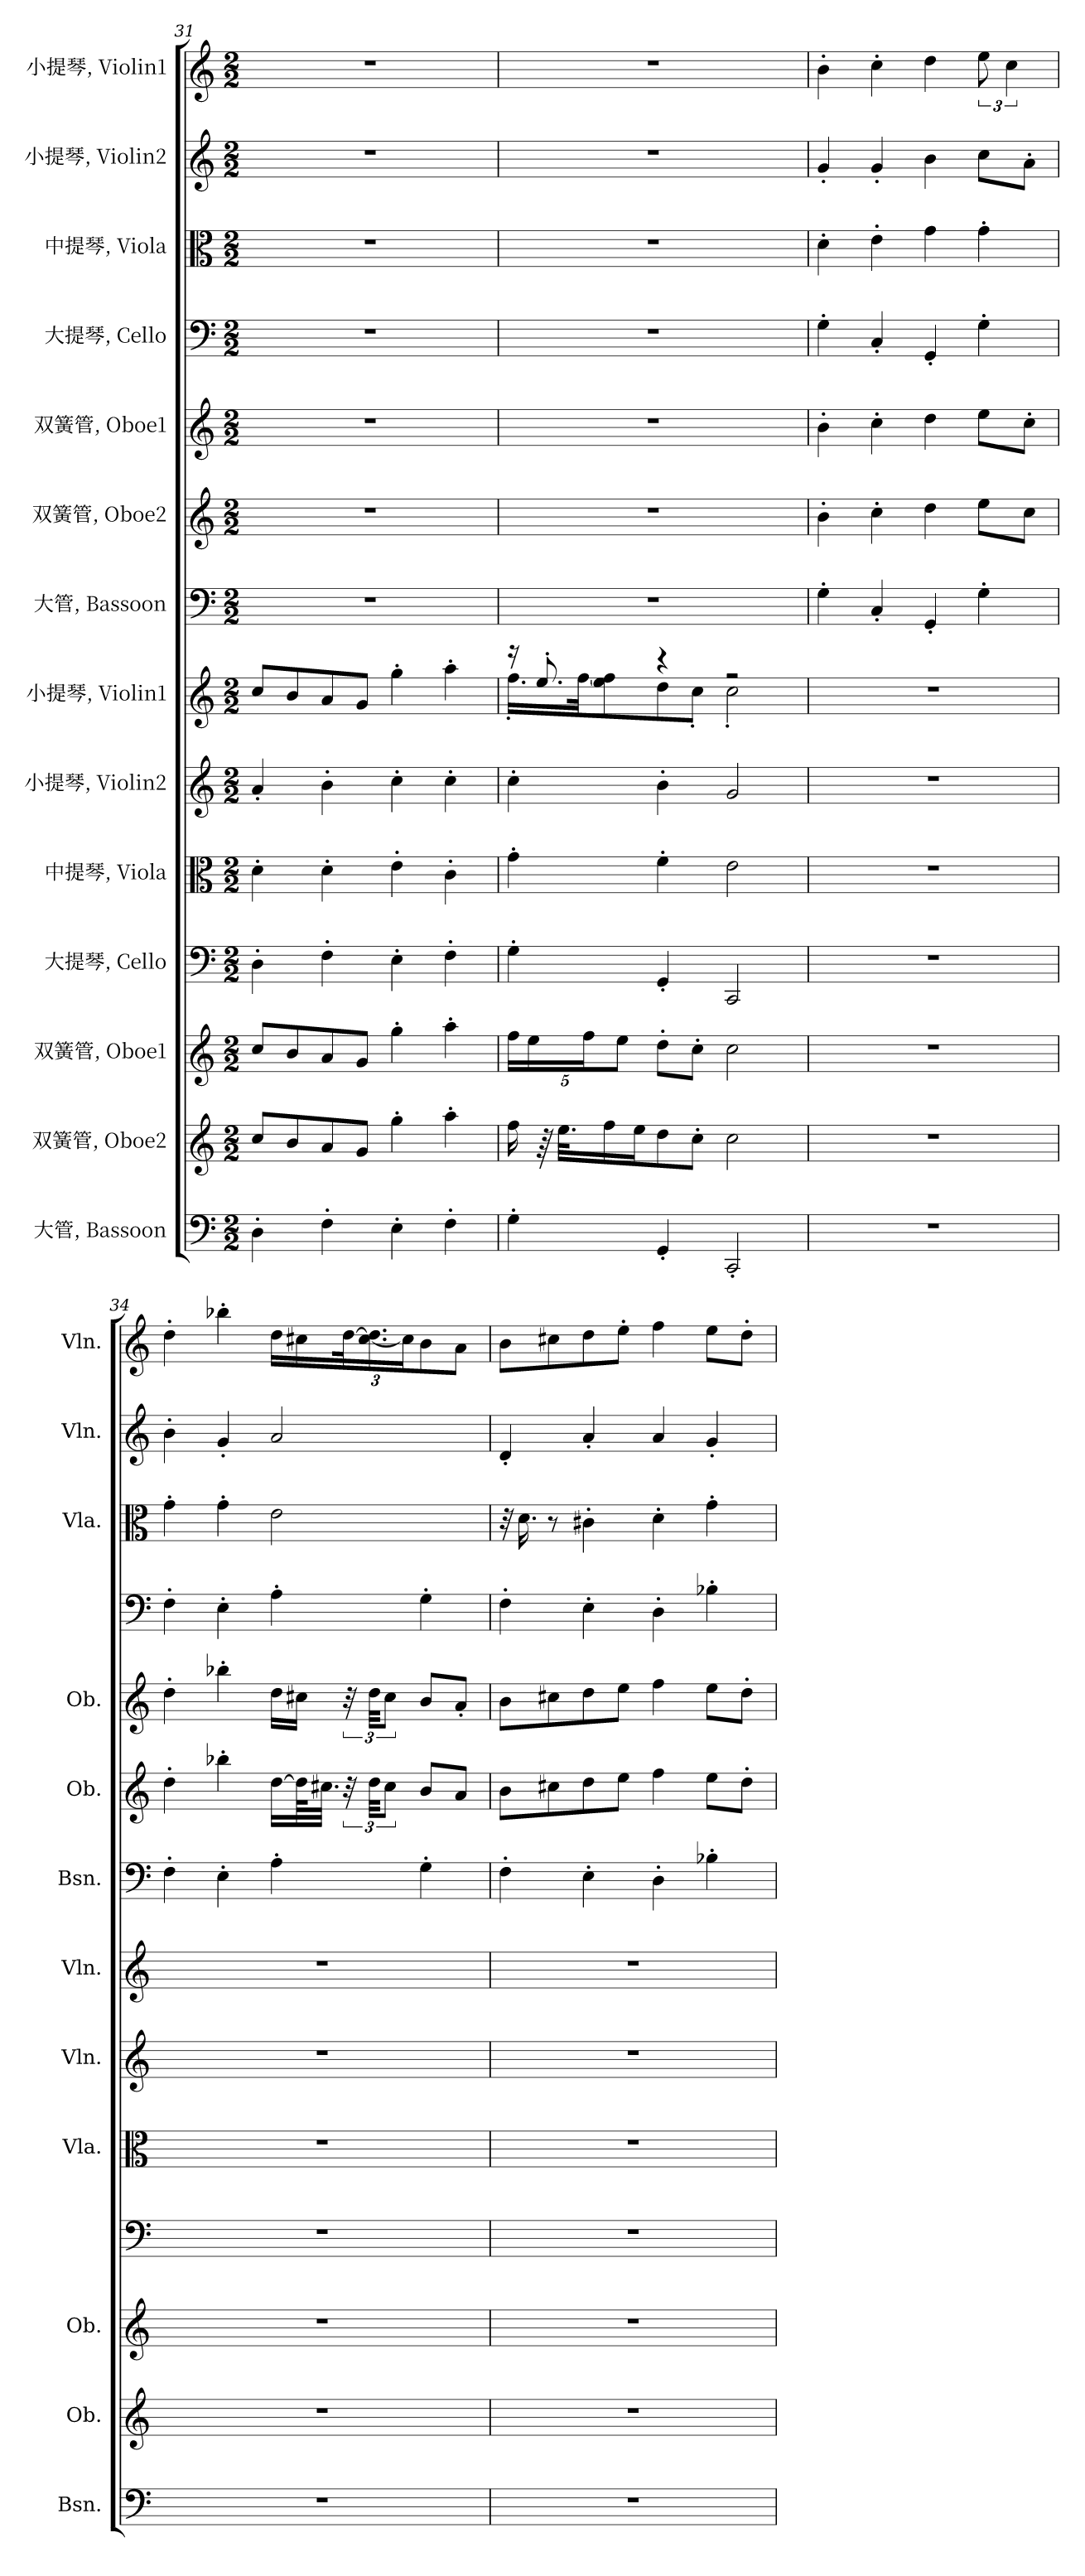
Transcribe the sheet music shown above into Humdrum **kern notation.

**kern	**kern	**kern	**kern	**kern	**kern	**kern	**kern	**kern	**kern	**kern	**kern	**kern	**kern
*part14	*part13	*part12	*part11	*part10	*part9	*part8	*part7	*part6	*part5	*part4	*part3	*part2	*part1
*staff14	*staff13	*staff12	*staff11	*staff10	*staff9	*staff8	*staff7	*staff6	*staff5	*staff4	*staff3	*staff2	*staff1
*I"大管, Bassoon	*I"双簧管, Oboe2	*I"双簧管, Oboe1	*I"大提琴, Cello	*I"中提琴, Viola	*I"小提琴, Violin2	*I"小提琴, Violin1	*I"大管, Bassoon	*I"双簧管, Oboe2	*I"双簧管, Oboe1	*I"大提琴, Cello	*I"中提琴, Viola	*I"小提琴, Violin2	*I"小提琴, Violin1
*I'Bsn.	*I'Ob.	*I'Ob.	*	*I'Vla.	*I'Vln.	*I'Vln.	*I'Bsn.	*I'Ob.	*I'Ob.	*	*I'Vla.	*I'Vln.	*I'Vln.
*clefF4	*clefG2	*clefG2	*clefF4	*clefC3	*clefG2	*clefG2	*clefF4	*clefG2	*clefG2	*clefF4	*clefC3	*clefG2	*clefG2
*k[]	*k[]	*k[]	*k[]	*k[]	*k[]	*k[]	*k[]	*k[]	*k[]	*k[]	*k[]	*k[]	*k[]
*M2/2	*M2/2	*M2/2	*M2/2	*M2/2	*M2/2	*M2/2	*M2/2	*M2/2	*M2/2	*M2/2	*M2/2	*M2/2	*M2/2
=31	=31	=31	=31	=31	=31	=31	=31	=31	=31	=31	=31	=31	=31
4D'\	8cc/L	8cc/L	4D'\	4d'\	4a'/	8cc/L	1r	1r	1r	1r	1r	1r	1r
.	8b/	8b/	.	.	.	8b/	.	.	.	.	.	.	.
4F'\	8a/	8a/	4F'\	4d'\	4b'\	8a/	.	.	.	.	.	.	.
.	8g/J	8g/J	.	.	.	8g/J	.	.	.	.	.	.	.
4E'\	4gg'\	4gg'\	4E'\	4e'\	4cc'\	4gg'\	.	.	.	.	.	.	.
4F'\	4aa'\	4aa'\	4F'\	4c'\	4cc'\	4aa'\	.	.	.	.	.	.	.
!!LO:PB:g=z
=32	=32	=32	=32	=32	=32	=32	=32	=32	=32	=32	=32	=32	=32
*	*	*Xbrackettup	*	*	*	*	*	*	*	*	*	*	*
*	*	*	*	*	*	*^	*	*	*	*	*	*	*
4G'\	16ff\	20ff\LL	4G'\	4g'\	4cc'\	16r	16.ff'\LL	1r	1r	1r	1r	1r	1r	1r
.	.	20ee\	.	.	.	.	.	.	.	.	.	.	.	.
.	64r	.	.	.	.	8.ee'/	.	.	.	.	.	.	.	.
.	32.ee\KLL	.	.	.	.	.	.	.	.	.	.	.	.	.
.	.	.	.	.	.	.	[32ff\JK	.	.	.	.	.	.	.
.	.	20ff\J	.	.	.	.	.	.	.	.	.	.	.	.
.	16ff\	.	.	.	.	.	8ee\ 8ff\]	.	.	.	.	.	.	.
.	.	10ee\J	.	.	.	.	.	.	.	.	.	.	.	.
.	16ee\J	.	.	.	.	.	.	.	.	.	.	.	.	.
4GG'/	8dd\	8dd'\L	4GG'/	4f'\	4b'\	4r	8dd\	.	.	.	.	.	.	.
.	8cc'\J	8cc'\J	.	.	.	.	8cc'\J	.	.	.	.	.	.	.
2CC'/	2cc\	2cc\	2CC/	2e\	2g/	2r	2cc'\	.	.	.	.	.	.	.
*	*	*	*	*	*	*v	*v	*	*	*	*	*	*	*
=33	=33	=33	=33	=33	=33	=33	=33	=33	=33	=33	=33	=33	=33
1r	1r	1r	1r	1r	1r	1r	4G'\	4b'\	4b'\	4G'\	4d'\	4g'/	4b'\
.	.	.	.	.	.	.	4C'/	4cc'\	4cc'\	4C'/	4e'\	4g'/	4cc'\
.	.	.	.	.	.	.	4GG'/	4dd\	4dd\	4GG'/	4g\	4b\	4dd\
.	.	.	.	.	.	.	4G'\	8ee\L	8ee\L	4G'\	4g'\	8cc\L	12ee\
.	.	.	.	.	.	.	.	.	.	.	.	.	6cc\
.	.	.	.	.	.	.	.	8cc\J	8cc'\J	.	.	8a'\J	.
=34	=34	=34	=34	=34	=34	=34	=34	=34	=34	=34	=34	=34	=34
1r	1r	1r	1r	1r	1r	1r	4F'\	4dd'\	4dd'\	4F'\	4g'\	4b'\	4dd'\
.	.	.	.	.	.	.	4E'\	4bb-X'\	4bb-X'\	4E'\	4g'\	4g'/	4bb-X'\
.	.	.	.	.	.	.	4A'\	[16dd\LL	16dd\LL	4A'\	2e\	2a/	16dd\LL
.	.	.	.	.	.	.	.	64dd\KL]	16cc#X\JJ	.	.	.	16cc#X\
.	.	.	.	.	.	.	.	32.cc#X\JJJ	.	.	.	.	.
*	*	*	*	*	*	*	*	*	*	*	*	*	*Xbrackettup
.	.	.	.	.	.	.	.	48r	48r	.	.	.	[48dd\K
.	.	.	.	.	.	.	.	48dd\KKL	48dd\KKL	.	.	.	[24.cc#\ 24.dd\]
.	.	.	.	.	.	.	.	12cc#\J	12cc#\J	.	.	.	.
.	.	.	.	.	.	.	.	.	.	.	.	.	24cc#\J]
.	.	.	.	.	.	.	4G'\	8b/L	8b/L	4G'\	.	.	8b\
.	.	.	.	.	.	.	.	8a/J	8a'/J	.	.	.	8a\J
=35	=35	=35	=35	=35	=35	=35	=35	=35	=35	=35	=35	=35	=35
1r	1r	1r	1r	1r	1r	1r	4F'\	8b\L	8b\L	4F'\	32r	4d'/	8b\L
.	.	.	.	.	.	.	.	.	.	.	16.d\	.	.
.	.	.	.	.	.	.	.	8cc#X\	8cc#X\	.	8r	.	8cc#X\
.	.	.	.	.	.	.	4E'\	8dd\	8dd\	4E'\	4c#X'\	4a'/	8dd\
.	.	.	.	.	.	.	.	8ee\J	8ee\J	.	.	.	8ee'\J
.	.	.	.	.	.	.	4D'\	4ff\	4ff\	4D'\	4d'\	4a/	4ff\
.	.	.	.	.	.	.	4B-X'\	8ee\L	8ee\L	4B-X'\	4g'\	4g'/	8ee\L
.	.	.	.	.	.	.	.	8dd'\J	8dd'\J	.	.	.	8dd'\J
=	=	=	=	=	=	=	=	=	=	=	=	=	=
*-	*-	*-	*-	*-	*-	*-	*-	*-	*-	*-	*-	*-	*-
